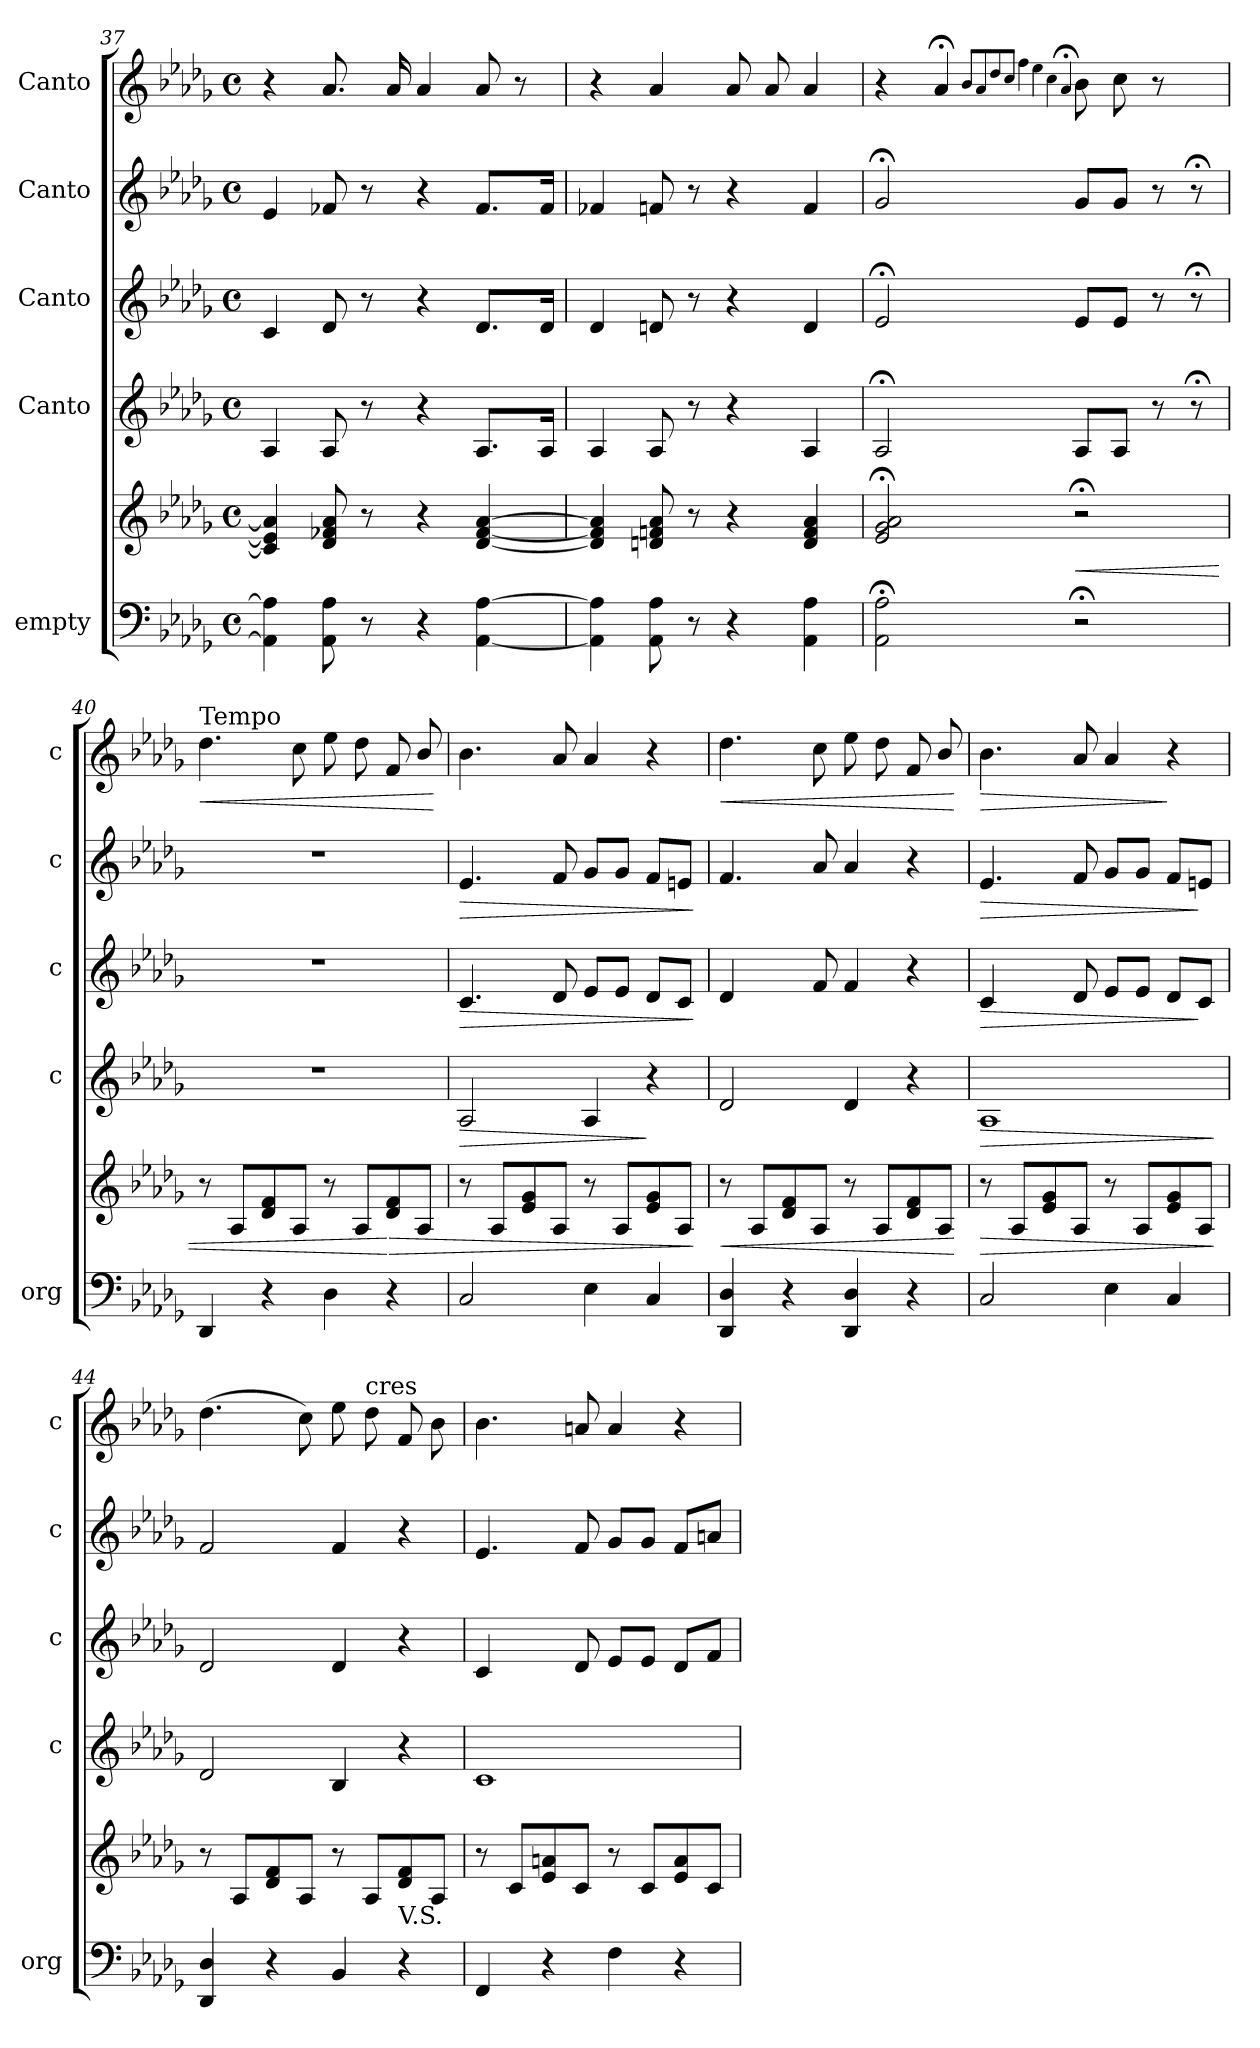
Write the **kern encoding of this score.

**kern	**kern	**dynam	**kern	**dynam	**kern	**dynam	**kern	**dynam	**kern	**dynam
*part5	*part5	*part5	*part4	*part4	*part3	*part3	*part2	*part2	*part1	*part1
*staff6	*staff5	*staff5/6	*staff4	*staff4	*staff3	*staff3	*staff2	*staff2	*staff1	*staff1
*I"empty	*	*	*I"Canto	*	*I"Canto	*	*I"Canto	*	*I"Canto	*
*I'org	*	*	*I'c	*	*I'c	*	*I'c	*	*I'c	*
*clefF4	*clefG2	*	*clefG2	*	*clefG2	*	*clefG2	*	*clefG2	*
*k[b-e-a-d-g-]	*k[b-e-a-d-g-]	*	*k[b-e-a-d-g-]	*	*k[b-e-a-d-g-]	*	*k[b-e-a-d-g-]	*	*k[b-e-a-d-g-]	*
*D-:	*D-:	*	*D-:	*	*D-:	*	*D-:	*	*D-:	*
*M4/4	*M4/4	*	*M4/4	*	*M4/4	*	*M4/4	*	*M4/4	*
*met(c)	*met(c)	*	*met(c)	*	*met(c)	*	*met(c)	*	*met(c)	*
=37	=37	=37	=37	=37	=37	=37	=37	=37	=37	=37
4AA-]\ 4A-]\	4c]/ 4e-]/ 4a-]/	.	4A-/	.	4c/	.	4e-/	.	4r	.
8AA-\ 8A-\	8d-/ 8f-X/ 8a-/	.	8A-/	.	8d-/	.	8f-X/	.	8.a-/	.
8r	8r	.	8r	.	8r	.	8r	.	.	.
.	.	.	.	.	.	.	.	.	16a-/	.
4r	4r	.	4r	.	4r	.	4r	.	4a-/	.
[4AA-\ [4A-\	[4d-/ [4f-/ [4a-/	.	8.A-/L	.	8.d-/L	.	8.f-/L	.	8a-/	.
.	.	.	.	.	.	.	.	.	8r	.
.	.	.	16A-/Jk	.	16d-/Jk	.	16f-/Jk	.	.	.
=38	=38	=38	=38	=38	=38	=38	=38	=38	=38	=38
4AA-]\ 4A-]\	4d-]/ 4f-]/ 4a-]/	.	4A-/	.	4d-/	.	4f-X/	.	4r	.
8AA-\ 8A-\	8dn/ 8fn/ 8a-/	.	8A-/	.	8dn/	.	8fn/	.	4a-/	.
8r	8r	.	8r	.	8r	.	8r	.	.	.
4r	4r	.	4r	.	4r	.	4r	.	8a-/	.
.	.	.	.	.	.	.	.	.	8a-/	.
4AA-\ 4A-\	4d/ 4f/ 4a-/	.	4A-/	.	4d/	.	4f/	.	4a-/	.
=39	=39	=39	=39	=39	=39	=39	=39	=39	=39	=39
2AA-;<\ 2A-;<\	2e-;</ 2g-;</ 2a-;</	.	2A-;</	.	2e-;</	.	2g-;</	.	4r	.
.	.	.	.	.	.	.	.	.	4a-;</	.
.	.	.	.	.	.	.	.	.	8qqb-/L	.
.	.	.	.	.	.	.	.	.	8qqa-/	.
.	.	.	.	.	.	.	.	.	8qqdd-/	.
.	.	.	.	.	.	.	.	.	8qqcc/J	.
.	.	.	.	.	.	.	.	.	4qqff\	.
.	.	.	.	.	.	.	.	.	4qqee-\	.
.	.	.	.	.	.	.	.	.	4qqcc\	.
.	.	.	.	.	.	.	.	.	4qqa-;</	.
2r;<	2r;<	<	8A-/L	.	8e-/L	.	8g-/L	.	8b-\	.
.	.	.	8A-/J	.	8e-/J	.	8g-/J	.	8cc\	.
.	.	.	8r	.	8r	.	8r	.	8r	.
.	.	.	8r;<	.	8r;<	.	8r;<	.	8ryy	.
=40	=40	=40	=40	=40	=40	=40	=40	=40	=40	=40
!	!	!	!	!	!	!	!	!	!LO:TX:a:t=Tempo	!
!	!	!	!	!	!	!	!	!	!	!LO:HP:b
4DD-/	8r	.	1r	.	1r	.	1r	.	4.dd-\	<
.	8A-/L	.	.	.	.	.	.	.	.	.
4r	8d-/ 8f/	.	.	.	.	.	.	.	.	.
.	8A-/J	.	.	.	.	.	.	.	8cc\	.
4D-\	8r	.	.	.	.	.	.	.	8ee-\	.
.	8A-/L	.	.	.	.	.	.	.	8dd-\	.
4r	8d-/ 8f/	[ >	.	.	.	.	.	.	8f/	.
.	8A-/J	.	.	.	.	.	.	.	8b-/	.
.	.	.	.	.	.	.	.	.	.	[
=41	=41	=41	=41	=41	=41	=41	=41	=41	=41	=41
!	!	!	!	!LO:HP:b	!	!LO:HP:b	!	!LO:HP:b	!	!
2C/	8r	.	2A-/	>	4.c/	>	4.e-/	>	4.b-\	.
.	8A-/L	.	.	.	.	.	.	.	.	.
.	8e-/ 8g-/	.	.	.	.	.	.	.	.	.
.	8A-/J	.	.	.	8d-/	.	8f/	.	8a-/	.
4E-\	8r	.	4A-/	.	8e-/L	.	8g-/L	.	4a-/	.
.	8A-/L	.	.	.	8e-/J	.	8g-/J	.	.	.
4C/	8e-/ 8g-/	.	4r	]	8d-/L	.	8f/L	.	4r	.
.	8A-/J	.	.	.	8c/J	.	8en/J	.	.	.
.	.	]	.	.	.	]	.	]	.	.
=42	=42	=42	=42	=42	=42	=42	=42	=42	=42	=42
!	!	!	!	!	!LO:N:vis=4	!	!	!	!	!LO:HP:b
4DD-/ 4D-/	8r	<	2d-/	.	4.d-/	.	4.f/	.	4.dd-\	<
.	8A-/L	.	.	.	.	.	.	.	.	.
4r	8d-/ 8f/	.	.	.	.	.	.	.	.	.
.	8A-/J	.	.	.	8f/	.	8a-/	.	8cc\	.
4DD-/ 4D-/	8r	.	4d-/	.	4f/	.	4a-/	.	8ee-\	.
.	8A-/L	.	.	.	.	.	.	.	8dd-\	.
4r	8d-/ 8f/	.	4r	.	4r	.	4r	.	8f/	.
.	8A-/J	.	.	.	.	.	.	.	8b-/	.
.	.	[	.	.	.	.	.	.	.	[
=43	=43	=43	=43	=43	=43	=43	=43	=43	=43	=43
!	!	!	!	!LO:HP:b	!LO:N:vis=4	!LO:HP:b	!	!LO:HP:b	!	!LO:HP:b
2C/	8r	>	1A-	>	4.c/	>	4.e-/	>	4.b-\	>
.	8A-/L	.	.	.	.	.	.	.	.	.
.	8e-/ 8g-/	.	.	.	.	.	.	.	.	.
.	8A-/J	.	.	.	8d-/	.	8f/	.	8a-/	.
4E-\	8r	.	.	.	8e-/L	.	8g-/L	.	4a-/	.
.	8A-/L	.	.	.	8e-/J	.	8g-/J	.	.	.
4C/	8e-/ 8g-/	.	.	.	8d-/L	.	8f/L	.	4r	]
.	8A-/J	.	.	.	8c/J	]	8en/J	]	.	.
.	.	]	.	]	.	.	.	.	.	.
=44	=44	=44	=44	=44	=44	=44	=44	=44	=44	=44
4DD-/ 4D-/	8r	.	2d-/	.	2d-/	.	2f/	.	(4.dd-\	.
.	8A-/L	.	.	.	.	.	.	.	.	.
4r	8d-/ 8f/	.	.	.	.	.	.	.	.	.
.	8A-/J	.	.	.	.	.	.	.	8cc\)	.
4BB-/	8r	.	4B-/	.	4d-/	.	4f/	.	8ee-\	.
!	!	!	!	!	!	!	!	!	!LO:TX:a:t=cres	!
.	8A-/L	.	.	.	.	.	.	.	8dd-\	.
!	!LO:TX:b:t=V.S.	!	!	!	!	!	!	!	!	!
4r	8d-/ 8f/	.	4r	.	4r	.	4r	.	8f/	.
.	8A-/J	.	.	.	.	.	.	.	8b-\	.
=45	=45	=45	=45	=45	=45	=45	=45	=45	=45	=45
!	!	!	!	!	!LO:N:vis=4	!	!	!	!	!
4FF/	8r	.	1c	.	4.c/	.	4.e-/	.	4.b-\	.
.	8c/L	.	.	.	.	.	.	.	.	.
4r	8e-/ 8an/	.	.	.	.	.	.	.	.	.
.	8c/J	.	.	.	8d-/	.	8f/	.	8an/	.
4F\	8r	.	.	.	8e-/L	.	8g-/L	.	4a/	.
.	8c/L	.	.	.	8e-/J	.	8g-/J	.	.	.
4r	8e-/ 8a/	.	.	.	8d-/L	.	8f/L	.	4r	.
.	8c/J	.	.	.	8f/J	.	8an/J	.	.	.
=	=	=	=	=	=	=	=	=	=	=
*-	*-	*-	*-	*-	*-	*-	*-	*-	*-	*-
